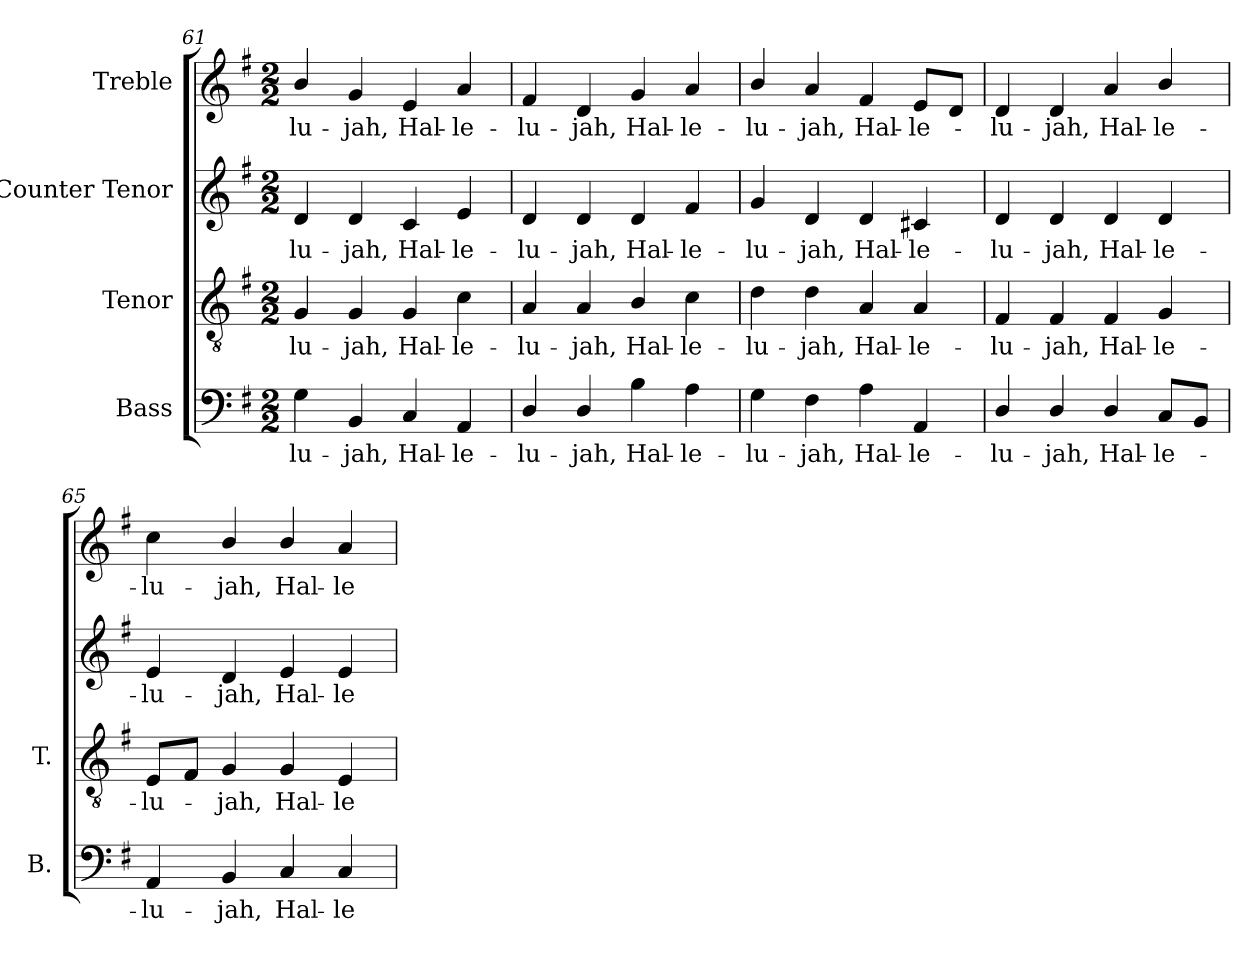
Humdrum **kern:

**kern	**text	**kern	**text	**kern	**text	**kern	**text
*part4	*part4	*part3	*part3	*part2	*part2	*part1	*part1
*staff4	*staff4	*staff3	*staff3	*staff2	*staff2	*staff1	*staff1
*I"Bass	*	*I"Tenor	*	*I"Counter Tenor	*	*I"Treble	*
*I'B.	*	*I'T.	*	*	*	*	*
*clefF4	*	*clefGv2	*	*clefG2	*	*clefG2	*
*	*	*ITrd7c12	*	*	*	*	*
*k[f#]	*	*k[f#]	*	*k[f#]	*	*k[f#]	*
*G:	*	*G:	*	*G:	*	*G:	*
*M2/2	*	*M2/2	*	*M2/2	*	*M2/2	*
=61	=61	=61	=61	=61	=61	=61	=61
!	!LO:LY:b:color=#000000	!	!	!	!	!	!
!	!	!	!LO:LY:b:color=#000000	!	!	!	!
!	!	!	!	!	!LO:LY:b:color=#000000	!	!
!	!	!	!	!	!	!	!LO:LY:b:color=#000000
4Gi\	-lu-	4GGi/	-lu-	4di/	-lu-	4bi/	-lu-
!	!LO:LY:b:color=#000000	!	!	!	!	!	!
!	!	!	!LO:LY:b:color=#000000	!	!	!	!
!	!	!	!	!	!LO:LY:b:color=#000000	!	!
!	!	!	!	!	!	!	!LO:LY:b:color=#000000
4BBi/	-jah,	4GGi/	-jah,	4di/	-jah,	4gi/	-jah,
!	!LO:LY:b:color=#000000	!	!	!	!	!	!
!	!	!	!LO:LY:b:color=#000000	!	!	!	!
!	!	!	!	!	!LO:LY:b:color=#000000	!	!
!	!	!	!	!	!	!	!LO:LY:b:color=#000000
4Ci/	Hal-	4GGi/	Hal-	4ci/	Hal-	4ei/	Hal-
!	!LO:LY:b:color=#000000	!	!	!	!	!	!
!	!	!	!LO:LY:b:color=#000000	!	!	!	!
!	!	!	!	!	!LO:LY:b:color=#000000	!	!
!	!	!	!	!	!	!	!LO:LY:b:color=#000000
4AAi/	-le-	4Ci\	-le-	4ei/	-le-	4ai/	-le-
=62	=62	=62	=62	=62	=62	=62	=62
!	!LO:LY:b:color=#000000	!	!	!	!	!	!
!	!	!	!LO:LY:b:color=#000000	!	!	!	!
!	!	!	!	!	!LO:LY:b:color=#000000	!	!
!	!	!	!	!	!	!	!LO:LY:b:color=#000000
4Di/	-lu-	4AAi/	-lu-	4di/	-lu-	4f#i/	-lu-
!	!LO:LY:b:color=#000000	!	!	!	!	!	!
!	!	!	!LO:LY:b:color=#000000	!	!	!	!
!	!	!	!	!	!LO:LY:b:color=#000000	!	!
!	!	!	!	!	!	!	!LO:LY:b:color=#000000
4Di/	-jah,	4AAi/	-jah,	4di/	-jah,	4di/	-jah,
!	!LO:LY:b:color=#000000	!	!	!	!	!	!
!	!	!	!LO:LY:b:color=#000000	!	!	!	!
!	!	!	!	!	!LO:LY:b:color=#000000	!	!
!	!	!	!	!	!	!	!LO:LY:b:color=#000000
4Bi\	Hal-	4BBi/	Hal-	4di/	Hal-	4gi/	Hal-
!	!LO:LY:b:color=#000000	!	!	!	!	!	!
!	!	!	!LO:LY:b:color=#000000	!	!	!	!
!	!	!	!	!	!LO:LY:b:color=#000000	!	!
!	!	!	!	!	!	!	!LO:LY:b:color=#000000
4Ai\	-le-	4Ci\	-le-	4f#i/	-le-	4ai/	-le-
=63	=63	=63	=63	=63	=63	=63	=63
!	!LO:LY:b:color=#000000	!	!	!	!	!	!
!	!	!	!LO:LY:b:color=#000000	!	!	!	!
!	!	!	!	!	!LO:LY:b:color=#000000	!	!
!	!	!	!	!	!	!	!LO:LY:b:color=#000000
4Gi\	-lu-	4Di\	-lu-	4gi/	-lu-	4bi/	-lu-
!	!LO:LY:b:color=#000000	!	!	!	!	!	!
!	!	!	!LO:LY:b:color=#000000	!	!	!	!
!	!	!	!	!	!LO:LY:b:color=#000000	!	!
!	!	!	!	!	!	!	!LO:LY:b:color=#000000
4F#i\	-jah,	4Di\	-jah,	4di/	-jah,	4ai/	-jah,
!	!LO:LY:b:color=#000000	!	!	!	!	!	!
!	!	!	!LO:LY:b:color=#000000	!	!	!	!
!	!	!	!	!	!LO:LY:b:color=#000000	!	!
!	!	!	!	!	!	!	!LO:LY:b:color=#000000
4Ai\	Hal-	4AAi/	Hal-	4di/	Hal-	4f#i/	Hal-
!	!LO:LY:b:color=#000000	!	!	!	!	!	!
!	!	!	!LO:LY:b:color=#000000	!	!	!	!
!	!	!	!	!	!LO:LY:b:color=#000000	!	!
!	!	!	!	!	!	!	!LO:LY:b:color=#000000
4AAi/	-le-	4AAi/	-le-	4c#Xi/	-le-	8ei/L	-le-
.	.	.	.	.	.	8di/J	.
!!LO:LB:g=z
=64	=64	=64	=64	=64	=64	=64	=64
!	!LO:LY:b:color=#000000	!	!	!	!	!	!
!	!	!	!LO:LY:b:color=#000000	!	!	!	!
!	!	!	!	!	!LO:LY:b:color=#000000	!	!
!	!	!	!	!	!	!	!LO:LY:b:color=#000000
4Di/	-lu-	4FF#i/	-lu-	4di/	-lu-	4di/	-lu-
!	!LO:LY:b:color=#000000	!	!	!	!	!	!
!	!	!	!LO:LY:b:color=#000000	!	!	!	!
!	!	!	!	!	!LO:LY:b:color=#000000	!	!
!	!	!	!	!	!	!	!LO:LY:b:color=#000000
4Di/	-jah,	4FF#i/	-jah,	4di/	-jah,	4di/	-jah,
!	!LO:LY:b:color=#000000	!	!	!	!	!	!
!	!	!	!LO:LY:b:color=#000000	!	!	!	!
!	!	!	!	!	!LO:LY:b:color=#000000	!	!
!	!	!	!	!	!	!	!LO:LY:b:color=#000000
4Di/	Hal-	4FF#i/	Hal-	4di/	Hal-	4ai/	Hal-
!	!LO:LY:b:color=#000000	!	!	!	!	!	!
!	!	!	!LO:LY:b:color=#000000	!	!	!	!
!	!	!	!	!	!LO:LY:b:color=#000000	!	!
!	!	!	!	!	!	!	!LO:LY:b:color=#000000
8Ci/L	-le-	4GGi/	-le-	4di/	-le-	4bi/	-le-
8BBi/J	.	.	.	.	.	.	.
=65	=65	=65	=65	=65	=65	=65	=65
!	!LO:LY:b:color=#000000	!	!	!	!	!	!
!	!	!	!LO:LY:b:color=#000000	!	!	!	!
!	!	!	!	!	!LO:LY:b:color=#000000	!	!
!	!	!	!	!	!	!	!LO:LY:b:color=#000000
4AAi/	-lu-	8EEi/L	-lu-	4ei/	-lu-	4cci\	-lu-
.	.	8FF#i/J	.	.	.	.	.
!	!LO:LY:b:color=#000000	!	!	!	!	!	!
!	!	!	!LO:LY:b:color=#000000	!	!	!	!
!	!	!	!	!	!LO:LY:b:color=#000000	!	!
!	!	!	!	!	!	!	!LO:LY:b:color=#000000
4BBi/	-jah,	4GGi/	-jah,	4di/	-jah,	4bi/	-jah,
!	!LO:LY:b:color=#000000	!	!	!	!	!	!
!	!	!	!LO:LY:b:color=#000000	!	!	!	!
!	!	!	!	!	!LO:LY:b:color=#000000	!	!
!	!	!	!	!	!	!	!LO:LY:b:color=#000000
4Ci/	Hal-	4GGi/	Hal-	4ei/	Hal-	4bi/	Hal-
!	!LO:LY:b:color=#000000	!	!	!	!	!	!
!	!	!	!LO:LY:b:color=#000000	!	!	!	!
!	!	!	!	!	!LO:LY:b:color=#000000	!	!
!	!	!	!	!	!	!	!LO:LY:b:color=#000000
4Ci/	-le-	4EEi/	-le-	4ei/	-le-	4ai/	-le-
=	=	=	=	=	=	=	=
*-	*-	*-	*-	*-	*-	*-	*-
